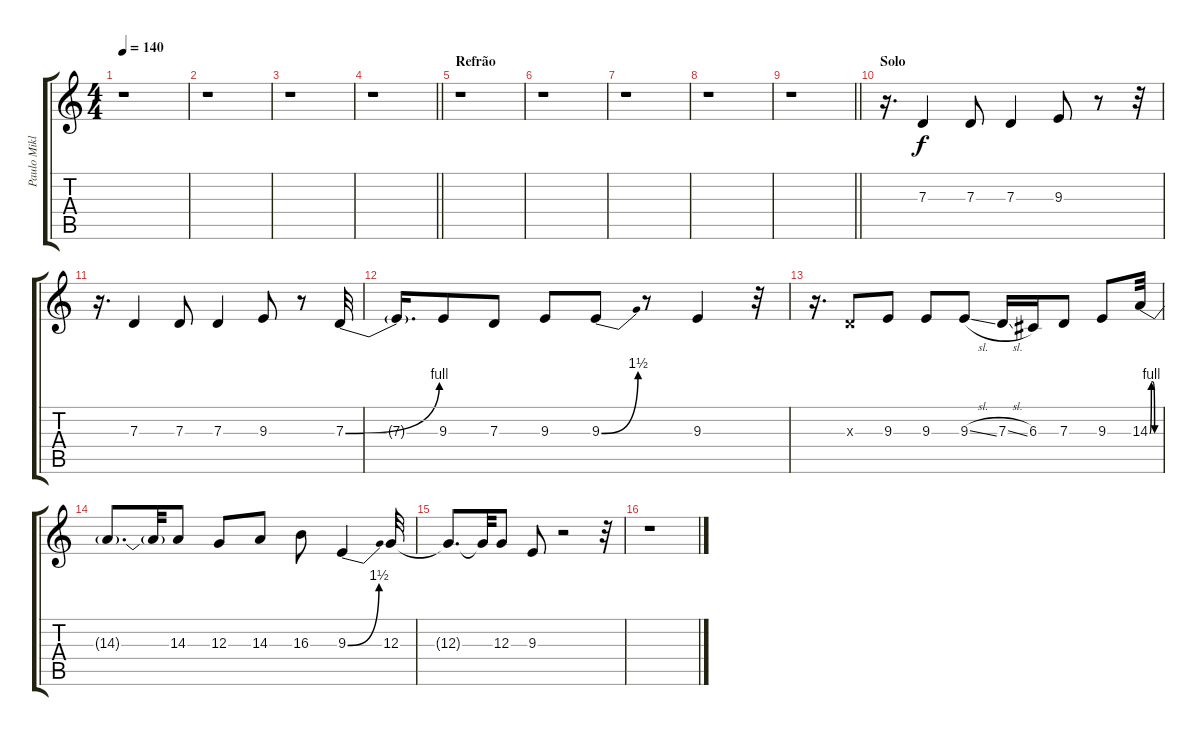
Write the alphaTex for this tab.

\track ("Paulo Miklos" "Paulo Mikl") {instrument brasssection}
\staff {score tabs}
\tuning (E4 B3 G3 D3 A2 E2) {hide}
\ts (4 4)
\tempo 140
\clef g2
\ks c
r.1{dy f} |
r.1 |
r.1 |
\barLineRight lightlight
r.1 |
\section ("" "Refrão")
r.1 |
r.1 |
r.1 |
r.1 |
\barLineRight lightlight
r.1 |
\section ("" "Solo")
r.16{d} 7.3.4 7.3.8 7.3.4 9.3.8 r.8 r.32 |
r.16{d} 7.3.4 7.3.8 7.3.4 9.3.8 r.8 7.3{be (bend 0 0 60 4)}.32 |
7.3{t}.16{d} 9.3.8 7.3.8 9.3.8 9.3{be (bend 0 0 60 6)}.8 r.8 9.3.4 r.32 |
r.16{d} 7.3{x}.8 9.3.8 9.3.8 9.3{sl}.8 7.3{sl}.16 6.3.16 7.3.8 9.3.8 14.3{be (custom 0 0 10 4 20 4 30 0 60 0)}.32 |
14.3{t}.8{d} 14.3{t}.32 14.3.8 12.3.8 14.3.8 16.3.8 9.3{be (bend 0 0 60 6)}.4 12.3.32 |
12.3{t}.8{d} 12.3{t}.32 12.3.8 9.3.8 r.2 r.32 |
r.1
